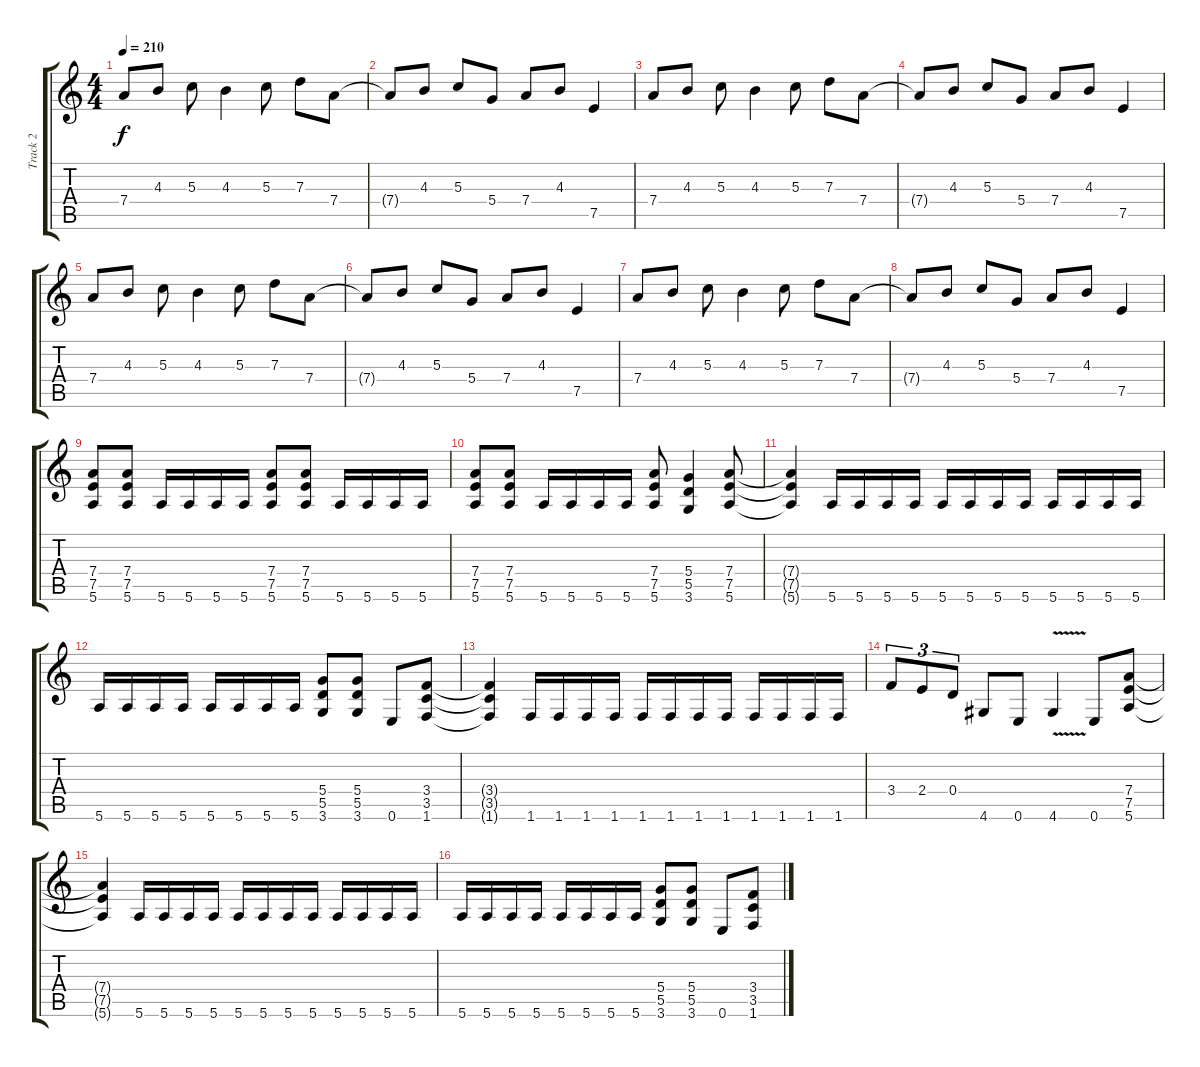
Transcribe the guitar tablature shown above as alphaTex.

\track ("Track 2" "Track 2") {instrument distortionguitar}
\staff {score tabs}
\tuning (E4 B3 G3 D3 A2 E2) {hide}
\ts (4 4)
\tempo 210
\clef g2
\ks c
7.4.8{dy f} 4.3.8 5.3.8 4.3.4 5.3.8 7.3.8 7.4.8 |
7.4{t}.8 4.3.8 5.3.8 5.4.8 7.4.8 4.3.8 7.5.4 |
7.4.8 4.3.8 5.3.8 4.3.4 5.3.8 7.3.8 7.4.8 |
7.4{t}.8 4.3.8 5.3.8 5.4.8 7.4.8 4.3.8 7.5.4 |
7.4.8 4.3.8 5.3.8 4.3.4 5.3.8 7.3.8 7.4.8 |
7.4{t}.8 4.3.8 5.3.8 5.4.8 7.4.8 4.3.8 7.5.4 |
7.4.8 4.3.8 5.3.8 4.3.4 5.3.8 7.3.8 7.4.8 |
7.4{t}.8 4.3.8 5.3.8 5.4.8 7.4.8 4.3.8 7.5.4 |
(7.4 7.5 5.6).8 (7.4 7.5 5.6).8 5.6.16 5.6.16 5.6.16 5.6.16 (7.4 7.5 5.6).8 (7.4 7.5 5.6).8 5.6.16 5.6.16 5.6.16 5.6.16 |
(7.4 7.5 5.6).8 (7.4 7.5 5.6).8 5.6.16 5.6.16 5.6.16 5.6.16 (7.4 7.5 5.6).8 (5.4 5.5 3.6).4 (7.4 7.5 5.6).8 |
(7.4{t} 7.5{t} 5.6{t}).4 5.6.16 5.6.16 5.6.16 5.6.16 5.6.16 5.6.16 5.6.16 5.6.16 5.6.16 5.6.16 5.6.16 5.6.16 |
5.6.16 5.6.16 5.6.16 5.6.16 5.6.16 5.6.16 5.6.16 5.6.16 (5.4 5.5 3.6).8 (5.4 5.5 3.6).8 0.6.8 (3.4 3.5 1.6).8 |
(3.4{t} 3.5{t} 1.6{t}).4 1.6.16 1.6.16 1.6.16 1.6.16 1.6.16 1.6.16 1.6.16 1.6.16 1.6.16 1.6.16 1.6.16 1.6.16 |
3.4.8{tu (3 2)} 2.4.8{tu (3 2)} 0.4.8{tu (3 2)} 4.6.8 0.6.8 4.6{v}.4 0.6.8 (7.4 7.5 5.6).8 |
(7.4{t} 7.5{t} 5.6{t}).4 5.6.16 5.6.16 5.6.16 5.6.16 5.6.16 5.6.16 5.6.16 5.6.16 5.6.16 5.6.16 5.6.16 5.6.16 |
5.6.16 5.6.16 5.6.16 5.6.16 5.6.16 5.6.16 5.6.16 5.6.16 (5.4 5.5 3.6).8 (5.4 5.5 3.6).8 0.6.8 (3.4 3.5 1.6).8
